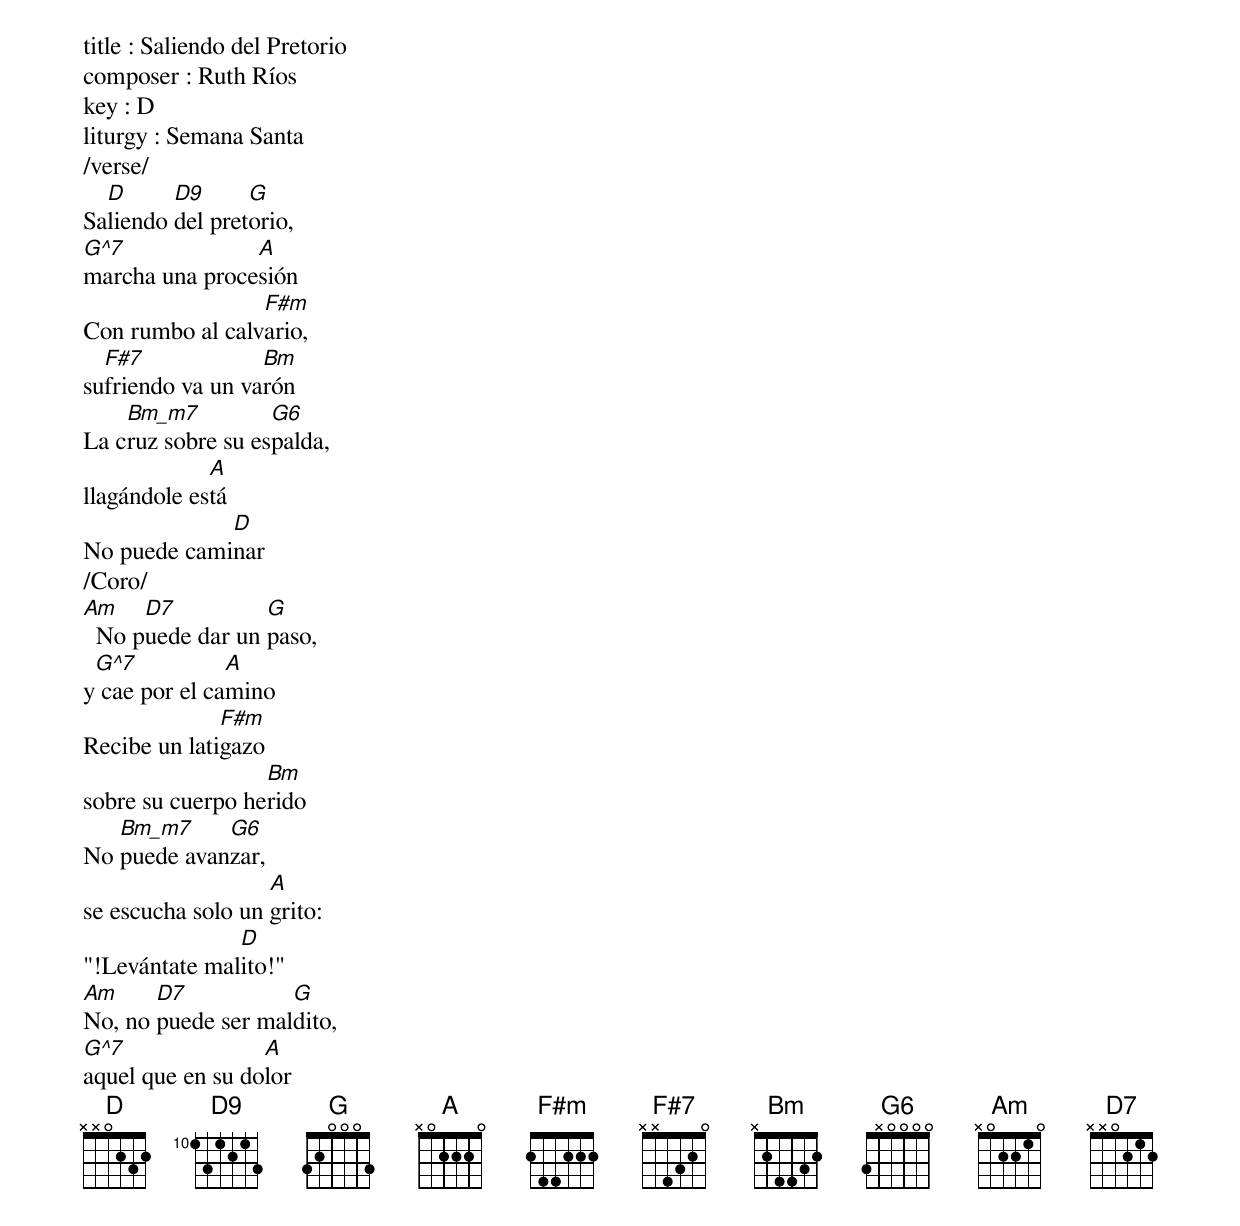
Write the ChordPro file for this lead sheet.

title : Saliendo del Pretorio
composer : Ruth Ríos
key : D
liturgy : Semana Santa
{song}
/verse/
Sa[D]liendo [D9]del pret[G]orio,
[G^7]marcha una proce[A]sión
Con rumbo al calv[F#m]ario,
su[F#7]friendo va un va[Bm]rón
La c[Bm_m7]ruz sobre su es[G6]palda,
llagándole es[A]tá
No puede cami[D]nar
/Coro/
[Am]  No p[D7]uede dar un [G]paso,
y[G^7] cae por el ca[A]mino
Recibe un lati[F#m]gazo
sobre su cuerpo he[Bm]rido
No [Bm_m7]puede avan[G6]zar,
se escucha solo un [A]grito:
"!Levántate mal[D]ito!"
[Am]No, no [D7]puede ser mal[G]dito,
[G^7]aquel que en su do[A]lor
